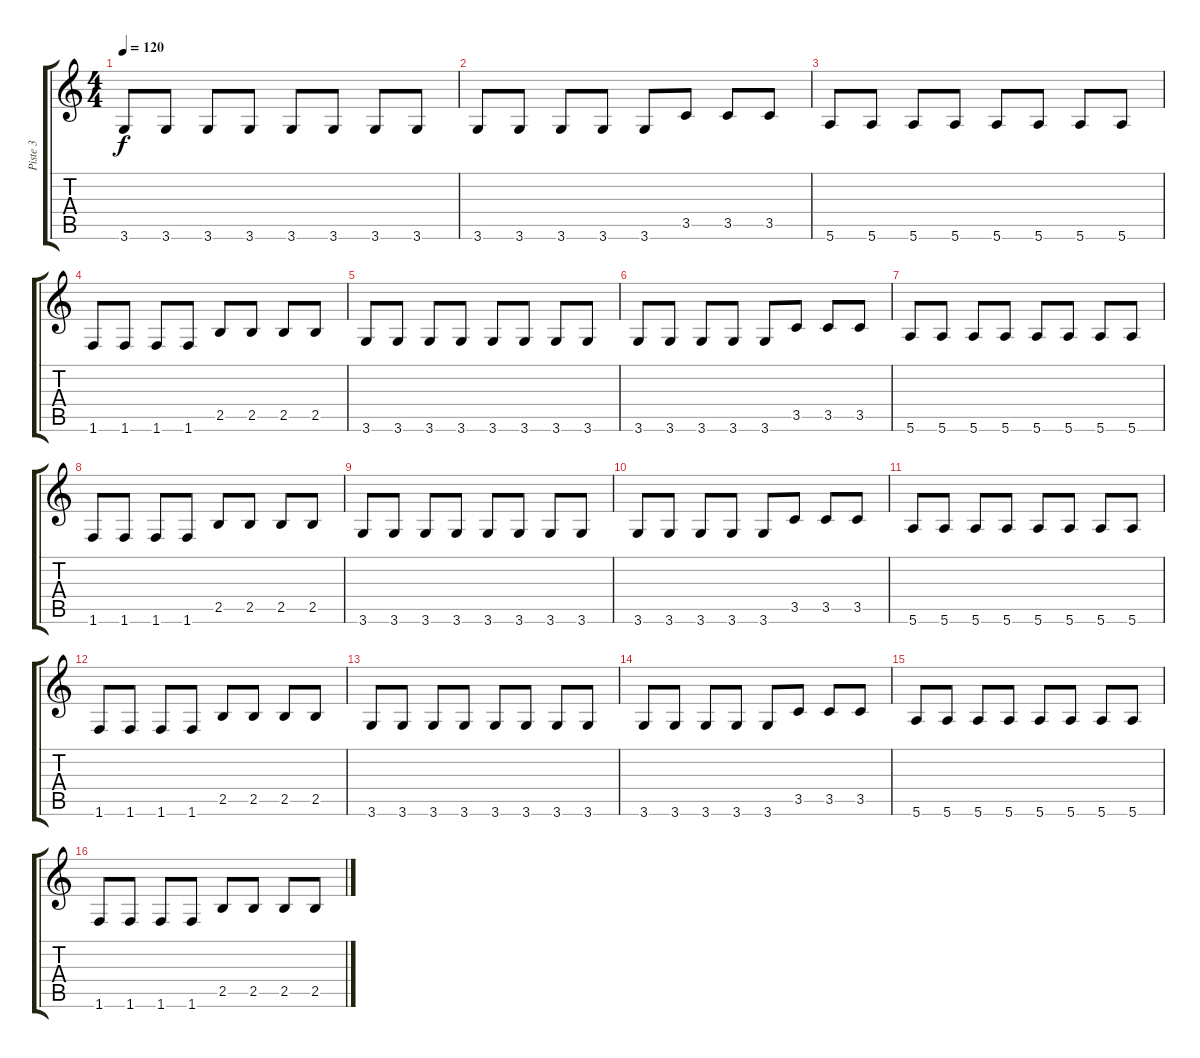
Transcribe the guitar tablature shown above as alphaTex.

\track ("Piste 3" "Piste 3") {instrument electricbassfinger}
\staff {score tabs}
\tuning (E4 B3 G3 D3 A2 E2) {hide}
\ts (4 4)
\tempo 120
\clef g2
\ks c
3.6.8{dy f} 3.6.8 3.6.8 3.6.8 3.6.8 3.6.8 3.6.8 3.6.8 |
3.6.8 3.6.8 3.6.8 3.6.8 3.6.8 3.5.8 3.5.8 3.5.8 |
5.6.8 5.6.8 5.6.8 5.6.8 5.6.8 5.6.8 5.6.8 5.6.8 |
1.6.8 1.6.8 1.6.8 1.6.8 2.5.8 2.5.8 2.5.8 2.5.8 |
3.6.8 3.6.8 3.6.8 3.6.8 3.6.8 3.6.8 3.6.8 3.6.8 |
3.6.8 3.6.8 3.6.8 3.6.8 3.6.8 3.5.8 3.5.8 3.5.8 |
5.6.8 5.6.8 5.6.8 5.6.8 5.6.8 5.6.8 5.6.8 5.6.8 |
1.6.8 1.6.8 1.6.8 1.6.8 2.5.8 2.5.8 2.5.8 2.5.8 |
3.6.8 3.6.8 3.6.8 3.6.8 3.6.8 3.6.8 3.6.8 3.6.8 |
3.6.8 3.6.8 3.6.8 3.6.8 3.6.8 3.5.8 3.5.8 3.5.8 |
5.6.8 5.6.8 5.6.8 5.6.8 5.6.8 5.6.8 5.6.8 5.6.8 |
1.6.8 1.6.8 1.6.8 1.6.8 2.5.8 2.5.8 2.5.8 2.5.8 |
3.6.8 3.6.8 3.6.8 3.6.8 3.6.8 3.6.8 3.6.8 3.6.8 |
3.6.8 3.6.8 3.6.8 3.6.8 3.6.8 3.5.8 3.5.8 3.5.8 |
5.6.8 5.6.8 5.6.8 5.6.8 5.6.8 5.6.8 5.6.8 5.6.8 |
1.6.8 1.6.8 1.6.8 1.6.8 2.5.8 2.5.8 2.5.8 2.5.8
